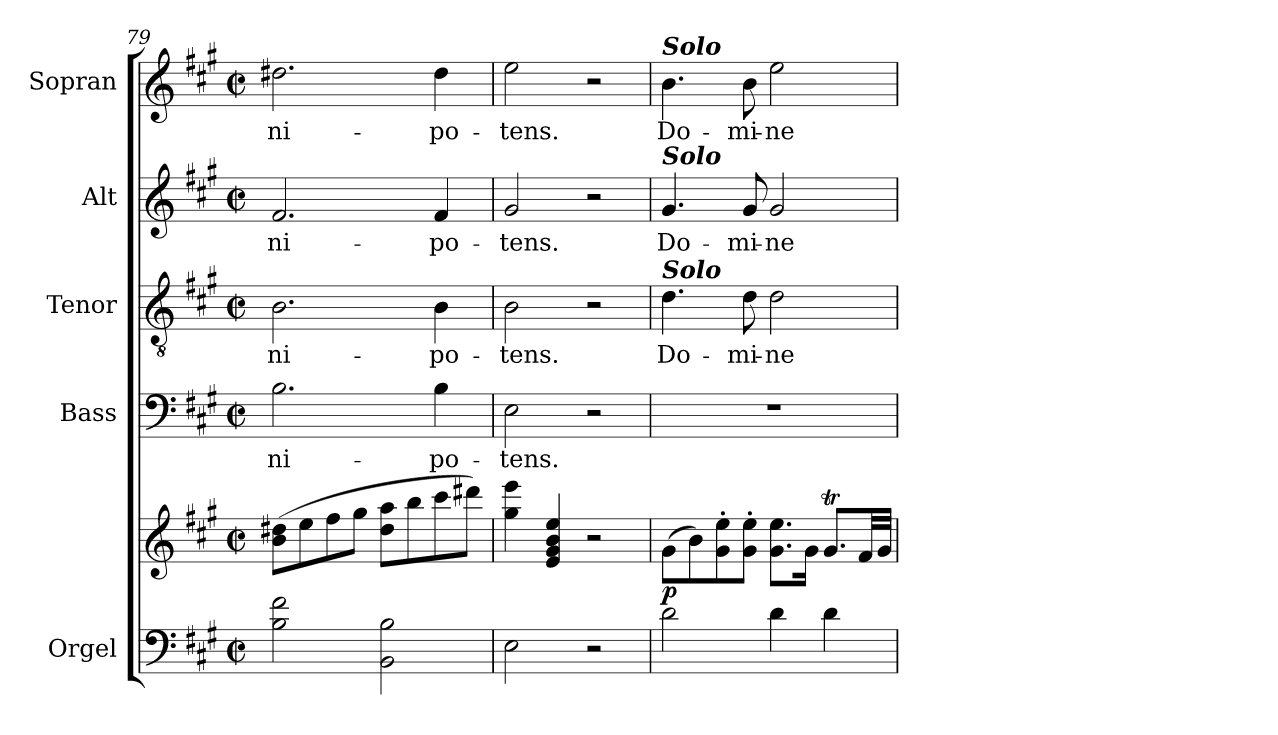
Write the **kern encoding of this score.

**kern	**kern	**dynam	**kern	**text	**kern	**text	**kern	**text	**kern	**text
*part5	*part5	*part5	*part4	*part4	*part3	*part3	*part2	*part2	*part1	*part1
*staff6	*staff5	*staff5/6	*staff4	*staff4	*staff3	*staff3	*staff2	*staff2	*staff1	*staff1
*I"Orgel	*	*	*I"Bass	*	*I"Tenor	*	*I"Alt	*	*I"Sopran	*
*I'Org.	*	*	*I'B.	*	*I'T.	*	*I'A.	*	*I'S.	*
*clefF4	*clefG2	*	*clefF4	*	*clefGv2	*	*clefG2	*	*clefG2	*
*k[f#c#g#]	*k[f#c#g#]	*	*k[f#c#g#]	*	*k[f#c#g#]	*	*k[f#c#g#]	*	*k[f#c#g#]	*
*A:	*A:	*	*A:	*	*A:	*	*A:	*	*A:	*
*M2/2	*M2/2	*	*M2/2	*	*M2/2	*	*M2/2	*	*M2/2	*
*met(c|)	*met(c|)	*	*met(c|)	*	*met(c|)	*	*met(c|)	*	*met(c|)	*
=79	=79	=79	=79	=79	=79	=79	=79	=79	=79	=79
!	!	!	!	!LO:LY:b	!	!LO:LY:b	!	!LO:LY:b	!	!LO:LY:b
2B\ 2f#\	(>8b\ 8dd#X\L	.	2.B\	-ni-	2.B\	-ni-	2.f#/	-ni-	2.dd#X\	-ni-
.	8ee\	.	.	.	.	.	.	.	.	.
.	8ff#\	.	.	.	.	.	.	.	.	.
.	8gg#\J	.	.	.	.	.	.	.	.	.
2BB\ 2B\	8dd#\ 8aa\L	.	.	.	.	.	.	.	.	.
.	8bb\	.	.	.	.	.	.	.	.	.
!	!	!	!	!LO:LY:b	!	!LO:LY:b	!	!LO:LY:b	!	!LO:LY:b
.	8ccc#\	.	4B\	-po-	4B\	-po-	4f#/	-po-	4dd#\	-po-
.	8ddd#X\J)	.	.	.	.	.	.	.	.	.
=80	=80	=80	=80	=80	=80	=80	=80	=80	=80	=80
!	!	!	!	!LO:LY:b	!	!LO:LY:b	!	!LO:LY:b	!	!LO:LY:b
2E\	4gg#\ 4eee\	.	2E\	-tens.	2B\	-tens.	2g#/	-tens.	2ee\	-tens.
.	4e/ 4g#/ 4b/ 4ee/	.	.	.	.	.	.	.	.	.
2r	2r	.	2r	.	2r	.	2r	.	2r	.
=81	=81	=81	=81	=81	=81	=81	=81	=81	=81	=81
!	!	!	!	!	!	!	!	!	!LO:TX:a:Bi:t=Solo	!
!	!	!	!	!	!	!	!LO:TX:a:Bi:t=Solo	!	!	!
!	!	!	!	!	!LO:TX:a:Bi:t=Solo	!	!	!	!	!
!	!	!LO:DY:b	!	!	!	!LO:LY:b	!	!LO:LY:b	!	!LO:LY:b
2d\	(>8g#\L	p	1r	.	4.d\	Do-	4.g#/	Do-	4.b\	Do-
.	8b\)	.	.	.	.	.	.	.	.	.
.	8g#\'> 8ee\'>	.	.	.	.	.	.	.	.	.
!	!	!	!	!	!	!LO:LY:b	!	!LO:LY:b	!	!LO:LY:b
.	8g#\'> 8ee\'>J	.	.	.	8d\	-mi-	8g#/	-mi-	8b\	-mi-
!	!	!	!	!	!	!LO:LY:b	!	!LO:LY:b	!	!LO:LY:b
4d\	8.g#\ 8.ee\L	.	.	.	2d\	-ne	2g#/	-ne	2ee\	-ne
.	16g#\Jk	.	.	.	.	.	.	.	.	.
4d\	8.g#t/L	.	.	.	.	.	.	.	.	.
.	32f#/LL	.	.	.	.	.	.	.	.	.
.	32g#/JJJ	.	.	.	.	.	.	.	.	.
=	=	=	=	=	=	=	=	=	=	=
*-	*-	*-	*-	*-	*-	*-	*-	*-	*-	*-
